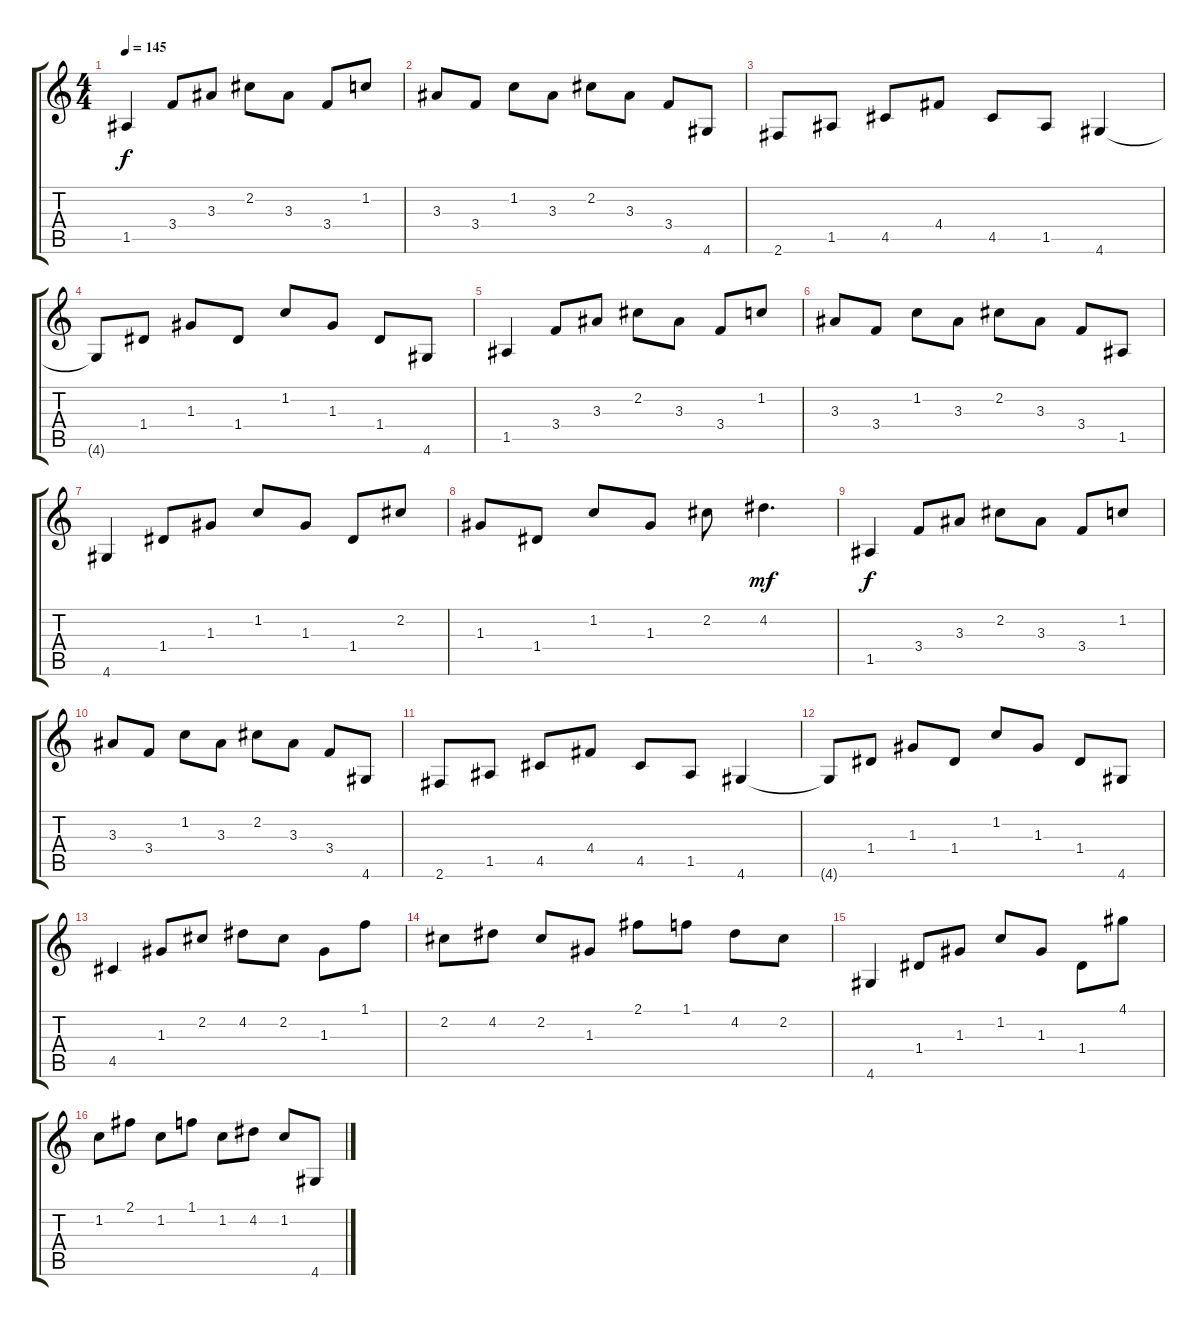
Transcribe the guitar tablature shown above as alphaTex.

\track "" {instrument acousticguitarsteel}
\staff {score tabs}
\tuning (E4 B3 G3 D3 A2 E2) {hide}
\ts (4 4)
\tempo 145
\clef g2
\ks c
1.5.4{dy f} 3.4.8 3.3.8 2.2.8 3.3.8 3.4.8 1.2.8 |
3.3.8 3.4.8 1.2.8 3.3.8 2.2.8 3.3.8 3.4.8 4.6.8 |
2.6.8 1.5.8 4.5.8 4.4.8 4.5.8 1.5.8 4.6.4 |
4.6{t}.8 1.4.8 1.3.8 1.4.8 1.2.8 1.3.8 1.4.8 4.6.8 |
1.5.4 3.4.8 3.3.8 2.2.8 3.3.8 3.4.8 1.2.8 |
3.3.8 3.4.8 1.2.8 3.3.8 2.2.8 3.3.8 3.4.8 1.5.8 |
4.6.4 1.4.8 1.3.8 1.2.8 1.3.8 1.4.8 2.2.8 |
1.3.8 1.4.8 1.2.8 1.3.8 2.2.8 4.2.4{d dy mf} |
1.5.4{dy f} 3.4.8 3.3.8 2.2.8 3.3.8 3.4.8 1.2.8 |
3.3.8 3.4.8 1.2.8 3.3.8 2.2.8 3.3.8 3.4.8 4.6.8 |
2.6.8 1.5.8 4.5.8 4.4.8 4.5.8 1.5.8 4.6.4 |
4.6{t}.8 1.4.8 1.3.8 1.4.8 1.2.8 1.3.8 1.4.8 4.6.8 |
4.5.4 1.3.8 2.2.8 4.2.8 2.2.8 1.3.8 1.1.8 |
2.2.8 4.2.8 2.2.8 1.3.8 2.1.8 1.1.8 4.2.8 2.2.8 |
4.6.4 1.4.8 1.3.8 1.2.8 1.3.8 1.4.8 4.1.8 |
1.2.8 2.1.8 1.2.8 1.1.8 1.2.8 4.2.8 1.2.8 4.6.8
